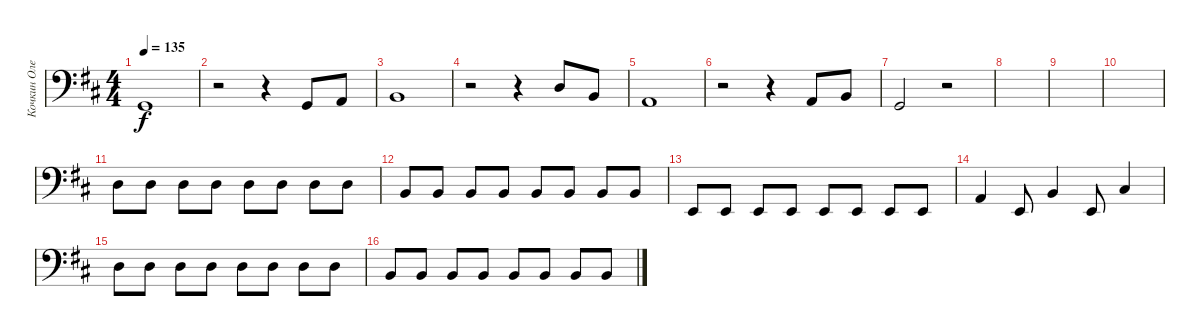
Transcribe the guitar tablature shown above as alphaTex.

\track ("Кочкин Олег" "Кочкин Оле") {instrument electricbassfinger}
\staff {score}
\tuning (G2 D2 A1 E1) {hide}
\ts (4 4)
\tempo 135
\clef f4
\ks d
3.4.1{dy f} |
r.2 r.4 3.4.8 0.3.8 |
2.3.1 |
r.2 r.4 0.2.8 2.3.8 |
0.3.1 |
r.2 r.4 0.3.8 2.3.8 |
3.4.2 r.2 |
|
|
|
0.2.8 0.2.8 0.2.8 0.2.8 0.2.8 0.2.8 0.2.8 0.2.8 |
2.3.8 2.3.8 2.3.8 2.3.8 2.3.8 2.3.8 2.3.8 2.3.8 |
0.4.8 0.4.8 0.4.8 0.4.8 0.4.8 0.4.8 0.4.8 0.4.8 |
0.3.4 0.4.8 2.3.4 0.4.8 4.3.4 |
0.2.8 0.2.8 0.2.8 0.2.8 0.2.8 0.2.8 0.2.8 0.2.8 |
2.3.8 2.3.8 2.3.8 2.3.8 2.3.8 2.3.8 2.3.8 2.3.8
